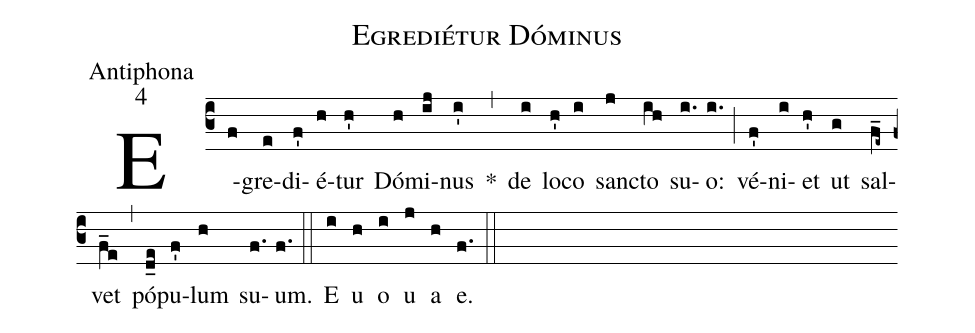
name:Egrediétur Dóminus;
office-part:Antiphona;
mode:4;
%%
(c3) E(f)gre(e)di(f')é(h)tur(h') Dó(h)mi(ij)nus(i') *(,) de(i) lo(h')co(i) san(j)cto(ih) su(i.)o:(i.) (;) vé(f')ni(i)et(h') ut(g) sal(f_e~)vet(f_e) (,) pó(d_e)pu(f')lum(h) su(f.)um.(f.) (::) E(i) u(h) o(i) u(j) a(h) e.(f.) (::)
